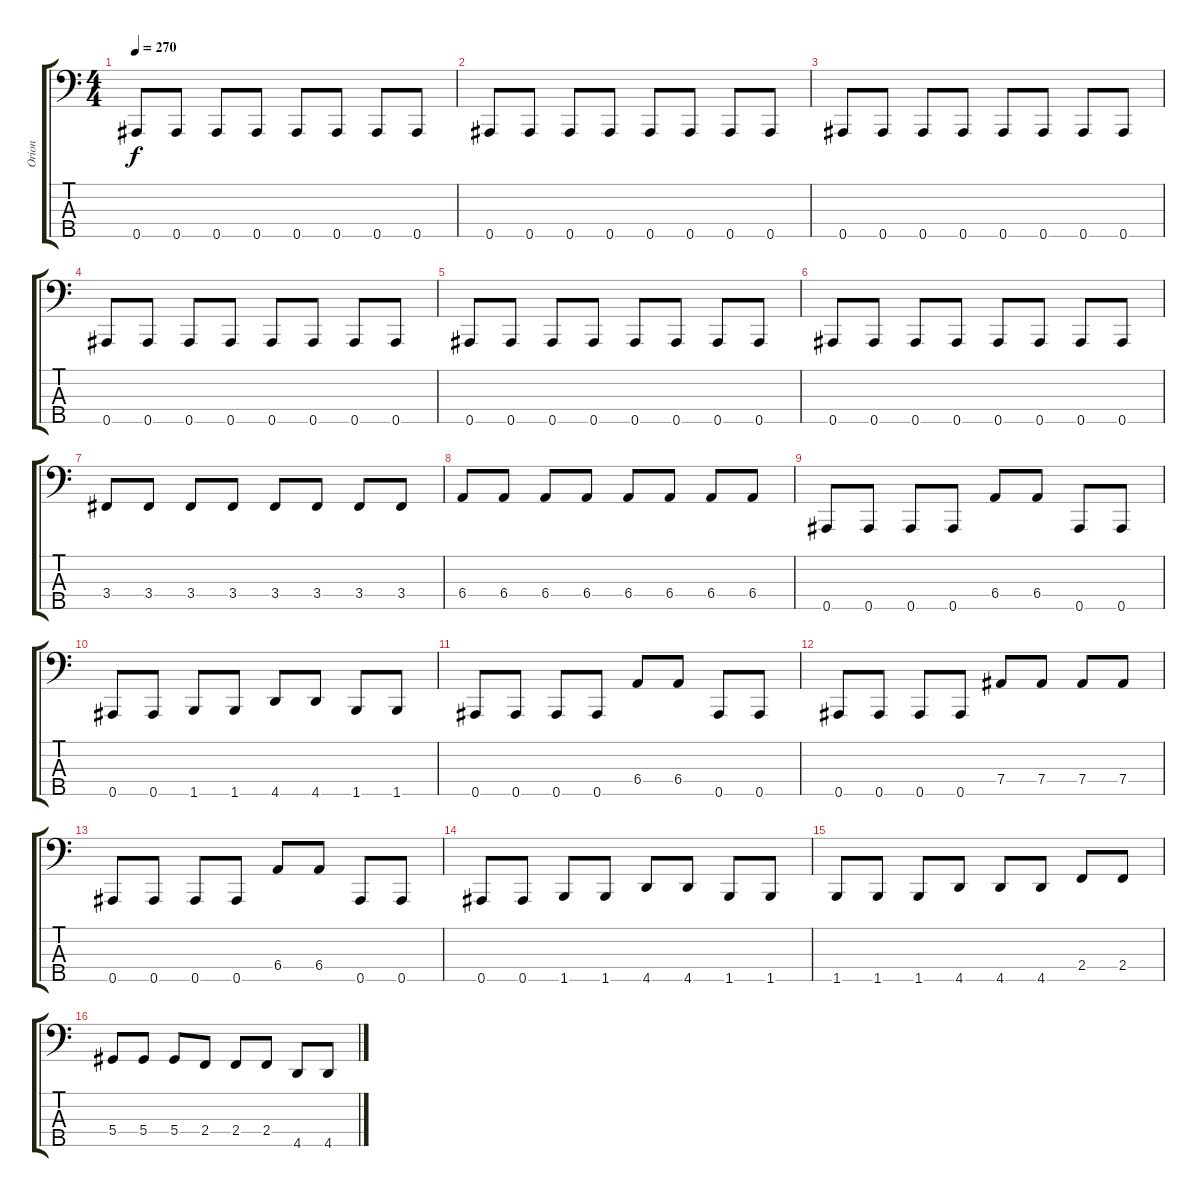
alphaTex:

\track ("Orion" "Orion") {instrument electricbassfinger}
\staff {score tabs}
\tuning (Gb2 Db2 Ab1 Eb1 Bb0) {hide}
\ts (4 4)
\tempo 270
\clef f4
\ks c
0.5.8{dy f} 0.5.8 0.5.8 0.5.8 0.5.8 0.5.8 0.5.8 0.5.8 |
0.5.8 0.5.8 0.5.8 0.5.8 0.5.8 0.5.8 0.5.8 0.5.8 |
0.5.8 0.5.8 0.5.8 0.5.8 0.5.8 0.5.8 0.5.8 0.5.8 |
0.5.8 0.5.8 0.5.8 0.5.8 0.5.8 0.5.8 0.5.8 0.5.8 |
0.5.8 0.5.8 0.5.8 0.5.8 0.5.8 0.5.8 0.5.8 0.5.8 |
0.5.8 0.5.8 0.5.8 0.5.8 0.5.8 0.5.8 0.5.8 0.5.8 |
3.4.8 3.4.8 3.4.8 3.4.8 3.4.8 3.4.8 3.4.8 3.4.8 |
6.4.8 6.4.8 6.4.8 6.4.8 6.4.8 6.4.8 6.4.8 6.4.8 |
0.5.8 0.5.8 0.5.8 0.5.8 6.4.8 6.4.8 0.5.8 0.5.8 |
0.5.8 0.5.8 1.5.8 1.5.8 4.5.8 4.5.8 1.5.8 1.5.8 |
0.5.8 0.5.8 0.5.8 0.5.8 6.4.8 6.4.8 0.5.8 0.5.8 |
0.5.8 0.5.8 0.5.8 0.5.8 7.4.8 7.4.8 7.4.8 7.4.8 |
0.5.8 0.5.8 0.5.8 0.5.8 6.4.8 6.4.8 0.5.8 0.5.8 |
0.5.8 0.5.8 1.5.8 1.5.8 4.5.8 4.5.8 1.5.8 1.5.8 |
1.5.8 1.5.8 1.5.8 4.5.8 4.5.8 4.5.8 2.4.8 2.4.8 |
5.4.8 5.4.8 5.4.8 2.4.8 2.4.8 2.4.8 4.5.8 4.5.8
